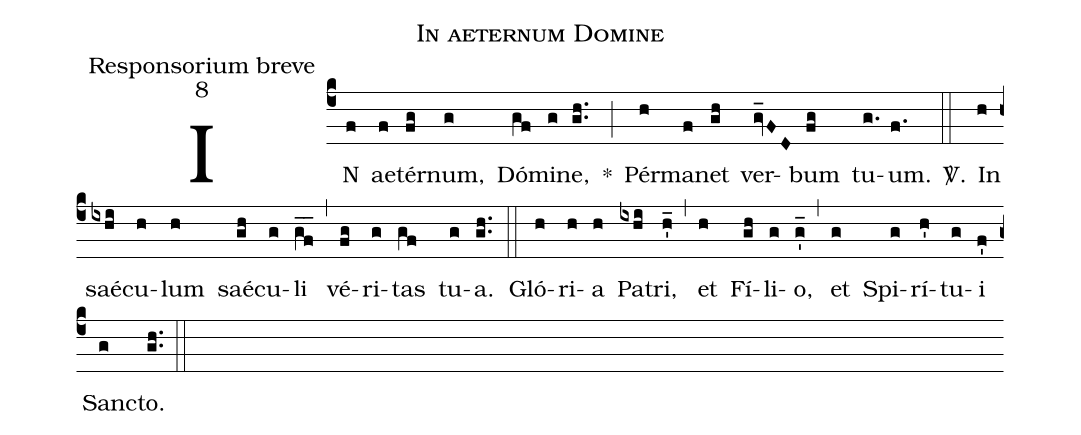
name:In aeternum Domine;
office-part:Responsorium breve;
mode:8;
%%
(c4) IN(f) ae(f)tér(fg)num,(g) Dó(gf)mi(g)ne,(gh..) *(;) Pér(h)ma(f)net(gh) ver(gv_FD)bum(fg) tu(g.)um.(f.) <sp>V/</sp>.(::) In(h) saé(ixhi)cu(h)lum(h) saé(gh)cu(g)li(gf__) (,) vé(fg)ri(g)tas(gf) tu(g)a.(gh..) (::) Gló(h)ri(h)a(h) Pa(ixhi)tri,(h'_) (,) et(h) Fí(gh)li(g)o,(g'_) (,) et(g) Spi(g)rí(h')tu(g)i(f') San(g)cto.(gh..) (::)
